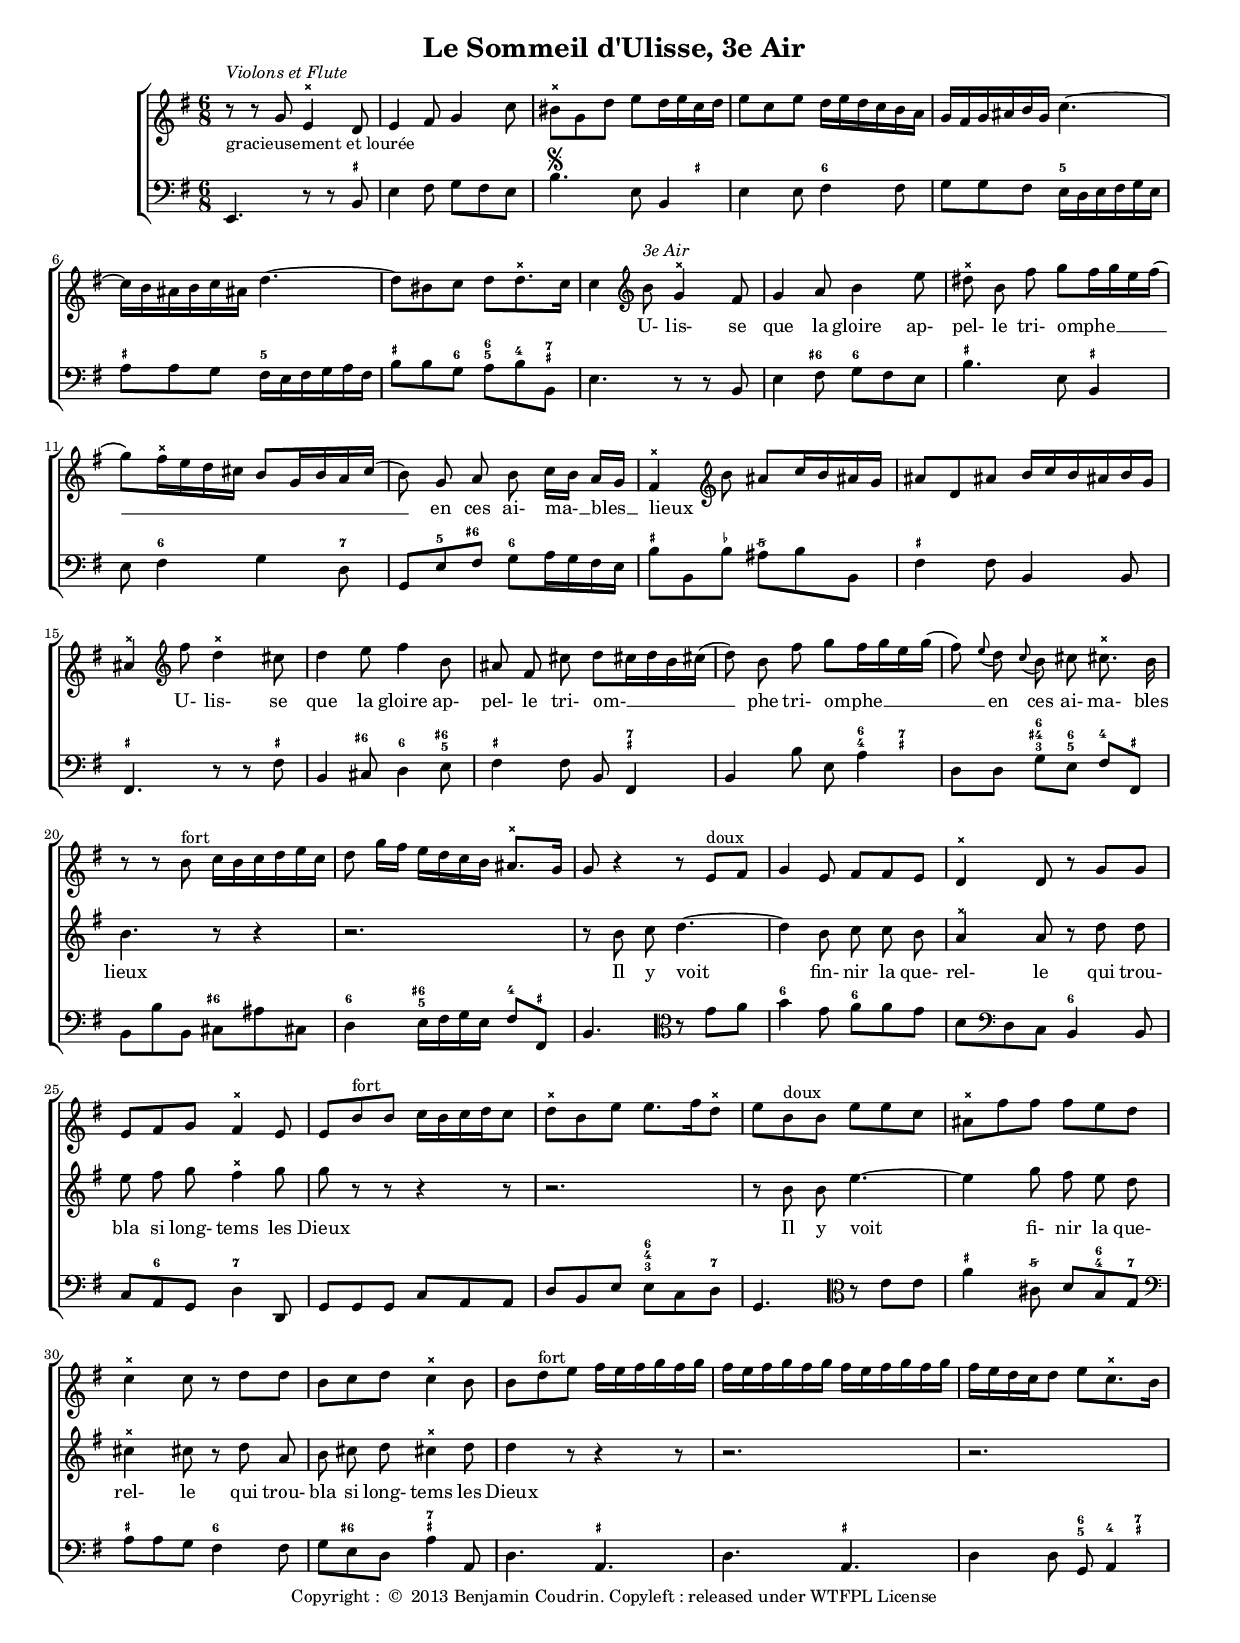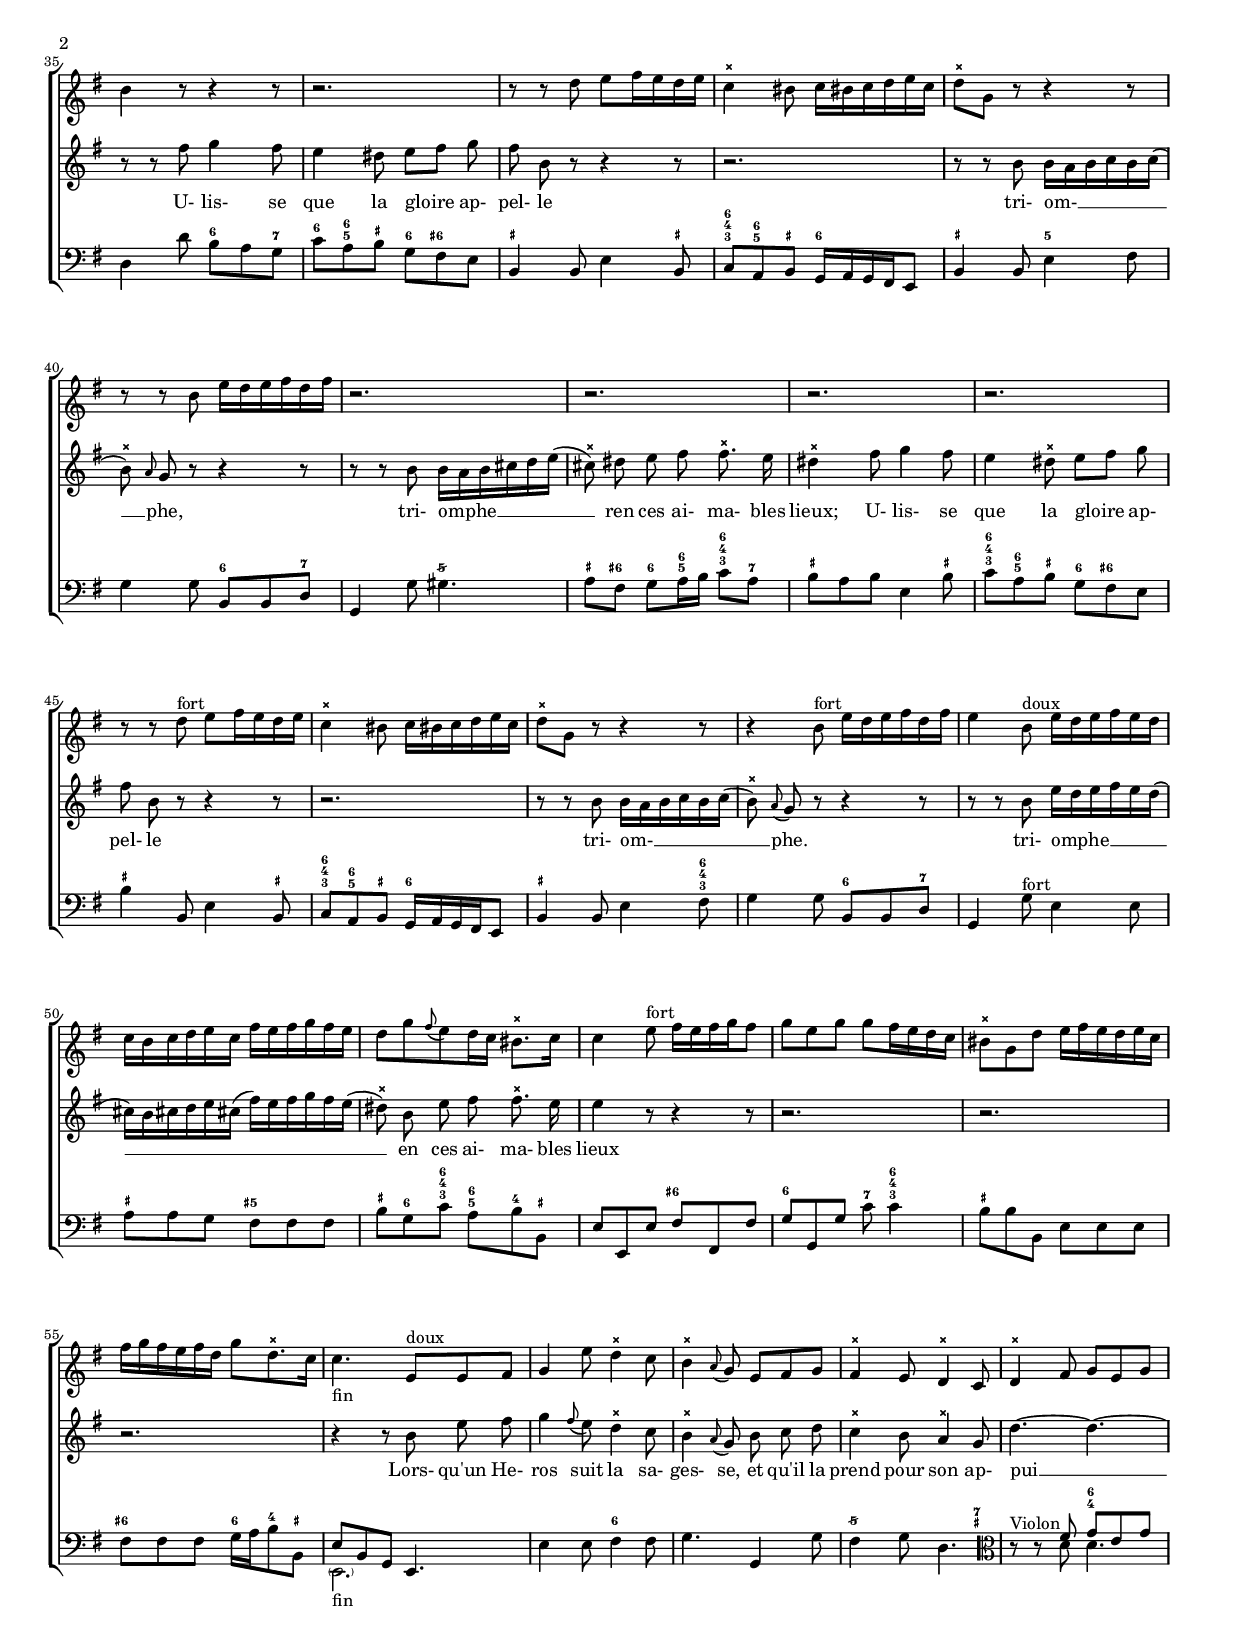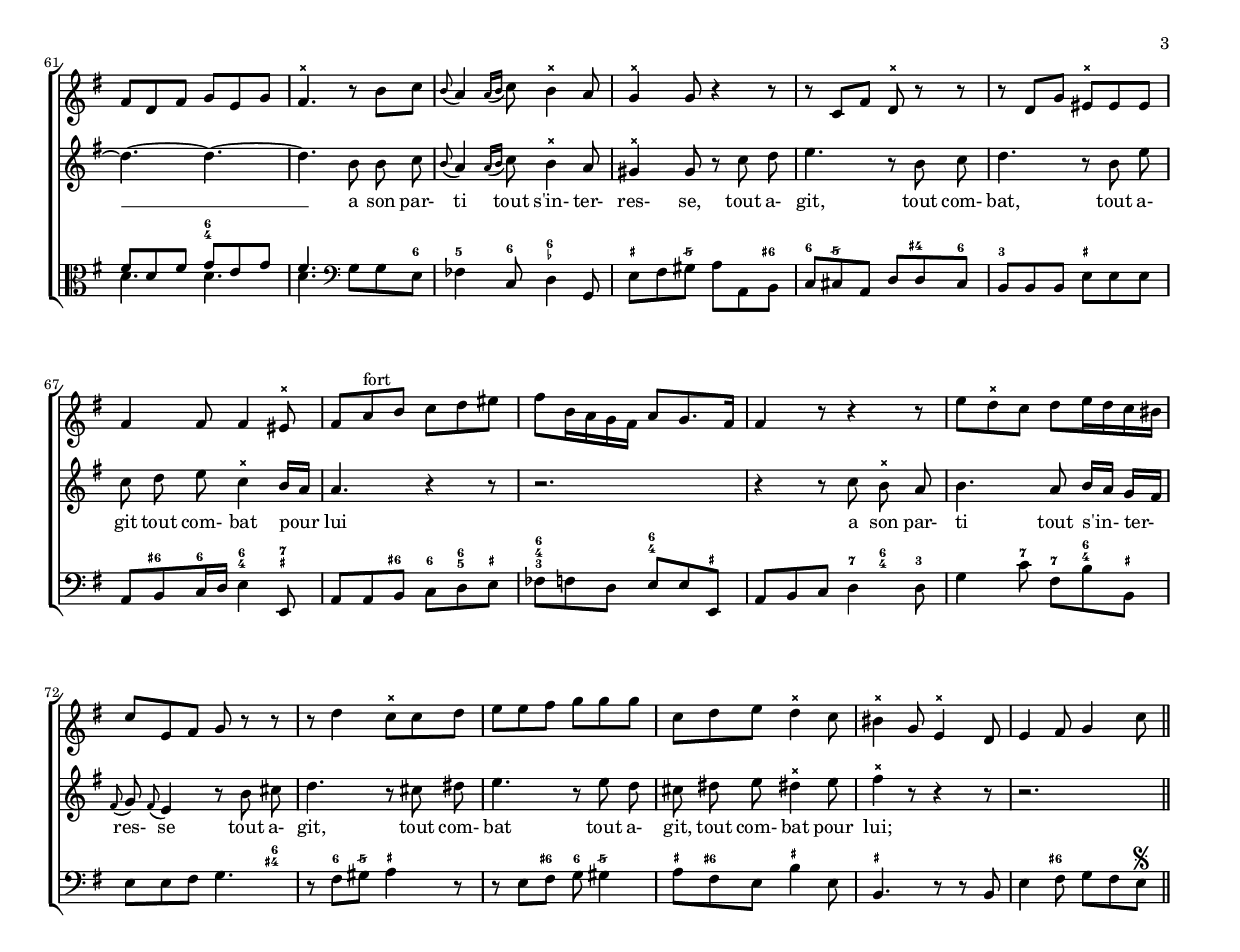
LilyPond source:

%%  air3.ly
%%  This file is part of the Earlilypond project
%% 
%%  Copyright (c) 2013 Benjamin Coudrin <benjamin.coudrin@gmail.com>
%%                All Rights Reserved
%%
%%  This program is free software. It comes without any warranty, to
%%  the extent permitted by applicable law. You can redistribute it
%%  and/or modify it under the terms of the Do What The Fuck You Want
%%  To Public License, Version 2, as published by Sam Hocevar. See
%%  http://sam.zoy.org/wtfpl/COPYING for more details.

\version "2.14.2"

#(set-default-paper-size "a4")
#(set-global-staff-size 15)

\paper {
  line-width    = 188\mm
  left-margin   = 10\mm
  top-margin    = 10\mm
  bottom-margin = 20\mm
  ragged-last-bottom = ##t 
  ragged-bottom = ##f
  annotate-spacing = ##f
  page-breaking = #ly:page-turn-breaking
  #(define page-breaking ly:page-turn-breaking)
}

\layout {
  \context {
    \RemoveEmptyStaffContext
    \override VerticalAxisGroup #'remove-first = ##t 
  }
}

\header {
  title = \markup \center-column {"Le Sommeil d'Ulisse, 3e Air"}% \concat {"Troisième cantate" }}
%  subtitle = \markup \center-column { "avec Simphonie" }
%  composer =  \markup \right-column { "Elisabeth Jacquet de La Guerre" \small "(1665-1729)" }
%  tagline = ""
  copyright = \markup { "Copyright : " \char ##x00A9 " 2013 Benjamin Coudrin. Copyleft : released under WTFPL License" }
}

\include "../../../3rdParty/Viole/ornements-viole.ly"

%% Ligne principale %%%%%%%%%%%%%%%%%%%%%%%%%%%%%%%%%%%%%%%%%%%%%%%%%%
voixun = {
  \clef french
  \key e \minor
  \time 6/8
  \relative c'' {
    % Simphonie
    r8^\markup{\italic{Violons et Flute}}_\markup{gracieusement et lourée}
    r b \vxmordant g4 fis8		| % 1
    g4 a8 b4 e8				| % 2
    \vxmordant dis8 [b fis']
    g [fis16 g e fis]			| % 3
    g8 [e g] fis16 [g fis e d c]	| % 4
    b [a b cis d b] e4. ~		| % 5
    e16 [d cis d e cis] fis4. ~		| % 6
    fis8 [dis e]
    fis [\vxmordant fis8. e16]		| % 7
    e4
    
    % Air
    \clef treble
    \autoBeamOff
    b8^\markup{\italic{3e Air}}
    \vxmordant g4 fis8
    g4 a8 b4 e8
    \vxmordant dis8 b fis' g [fis16 g e fis]
    (g8) [\vxmordant fis16 e d cis] b8 [g16 b a c]
    (b8) g a b c16 [b] a [g]
    \vxmordant fis4
    
    % Simphonie
    \clef french
    \autoBeamOn
    d'8 cis [e16 d cis b]	| % 
    cis8 [fis, cis']
    d16 [e d cis d b]		| % 
    \vxmordant cis4
    
    % Air
    \clef treble
    \autoBeamOff
    fis8 \vxmordant d4 cis8
    d4 e8 fis4 b,8
    ais8 fis cis' d [cis16 d b cis]
    (d8) b fis' g [fis16 g e g]
    (fis8) \grace e (d) \grace c (b) cis \vxmordant cis8. b16
    \break
    b4. r8 r4
    r2.
    r8 b8 c d4. ~
    d4 b8 c c b
    \vxmordant a4 a8 r d d
    e fis g \vxmordant fis4 g8
    g r r r4 r8
    r2.
    r8 b, b e4.~
    e4 g8 fis e d
    \vxmordant cis4 cis8 r d a
    b cis d \vxmordant cis4 d8
    d4 r8 r4 r8
    r2.
    r2.
    r8 r fis g4 fis8
    e4 dis8 e [fis] g
    fis b, r r4 r8
    r2.
    r8 r b b16 [a b c b c]
    (\vxmordant b8) \grace a g r r4 r8
    r8 r b b16 [a b cis d e]
    (\vxmordant cis8) dis e fis \vxmordant fis8. e16
    \vxmordant dis4 fis8 g4 fis8
    e4 \vxmordant dis8 e [fis] g
    fis b, r r4 r8
    r2.
    r8 r b b16 [a b c b c]
    (\vxmordant b8) \grace a (g) r r4 r8
    r8 r b e16 [d e fis e d]
    (cis) [b cis d e cis]
    (fis) [e fis g fis e]
    (\vxmordant dis8) b e fis \vxmordant fis8. e16
    e4 r8 r4 r8
    r2. r2. r2.
    r4 r8 b e fis
    g4 \grace fis8 (e) \vxmordant d4 c8
    \vxmordant b4 \grace a8 (g) b c d
    \vxmordant c4 b8 \vxmordant a4 g8
    d'4. ~ d ~
    d ~ d ~
    d b8 b c
    \grace b (a4) \grace {a16 ([b]} c8) \vxmordant b4 a8
    \vxmordant gis4 g8 r c d
    e4. r8 b8 c d4. r8 b e
    c d e \vxmordant c4 b16 [a]
    a4. r4 r8
    r2.
    r4 r8 c \vxmordant b a
    b4. a8 b16 [a] g [fis]
    \grace fis8 (g) \grace fis (e4) r8 b' cis
    d4. r8 cis dis
    e4. r8 e d
    cis dis e \vxmordant dis4 e8
    \vxmordant fis4 r8 r4 r8 r2.
  }
}

lyrun = \lyricmode {
  % Simphonie
  _ _ _ _ _ _ _ _ _ _ _ _ _ _ _ _ _ _ _ _ _ _ _ _ _ _ _ _
  _ _ _ _ _ _ _ _ _ _ _ _ _ _ _
  U- lis- se que la gloire ap- pel- le
  tri- omphe __ _ en ces ai- ma- __ bles __ lieux
  _ _ _ _ _ _ _ _ _ _ _ _ _ _ _ _
  U- lis- se que la gloire ap- pel- le
  tri- om- __ phe tri- omphe __
  en ces ai- ma- bles lieux
  Il y voit fin- nir la que- rel- le
  qui trou- bla si long- tems les Dieux
  Il y voit fi- nir la que- rel- le
  qui trou- bla si long- tems les Dieux
  U- lis- se que la gloire ap- pel- le
  tri- om- __ phe,
  tri- omphe __ ren ces ai- ma- bles lieux;
  U- lis- se que la gloire ap- pel- le
  tri- om- __ phe.
  tri- omphe __ en ces ai- ma- bles lieux
  Lors- qu'un He- ros suit la sa- ges- se,
  et qu'il la prend pour son ap- pui __
  a son par- ti tout s'in- ter- res- se,
  tout a- git, tout com- bat, tout a- git
  tout com- bat pour lui
  a son par- ti tout s'in- ter- res- se
  tout a- git, tout com- bat
  tout a- git, tout com- bat pour lui;
}

%% Ligne secondaire  %%%%%%%%%%%%%%%%%%%%%%%%%%%%%%%%%%%%%%%%%%%%%%%%%%
voixdeux = {
  \clef french
  \key e \minor
  \time 6/8
  \relative c'' {
    s2. s s s s s s s s s s s s s s s s s s
    r8 r d^\markup{fort} e16 [d e fis g e]
    fis8 b16 [a] g [fis e d] \vxmordant cis8. b16
    b8 r4 r8 g8^\markup{doux} [a]
    b4 g8 a [a g]
    \vxmordant fis4 fis8 r b [b]
    g [a b] \vxmordant a4 g8
    g [d'^\markup{fort} d] e16 [d e fis e8]
    \vxmordant fis [d g] g8. [a16 \vxmordant fis8]
    g8 [d^\markup{doux} d] g [g e]
    \vxmordant cis [a' a] a [g fis]
    \vxmordant e4 e8 r fis [fis]
    d [e fis] \vxmordant e4 d8
    d [fis^\markup{fort} g] a16 [g a b a b]
    a [g a b a b] a [g a b a b]
    a [g fis e fis8] g [\vxmordant e8. d16]
    d4 r8 r4 r8
    r2.
    r8 r fis g [a16 g fis g]
    \vxmordant e4 dis8 e16 [dis e fis g e]
    \vxmordant fis8 [b,] r r4 r8
    r8 r d g16 [fis g a fis a]
    r2. r2. r2. r2.
    r8 r fis^\markup{fort} g [a16 g fis g]
    \vxmordant e4 dis8 e16 [dis e fis g e]
    \vxmordant fis8 [b,] r r4 r8
    r4 d8^\markup{fort} g16 [fis g a fis a]
    g4 d8^\markup{doux} g16 [fis g a g fis]
    e [d e fis g e] a [g a b a g]
    fis8 [b \grace a (g) fis16 e] \vxmordant dis8. e16
    e4 g8^\markup{fort} a16 [g a b a8]
    b [g b] b [a16 g fis e]
    \vxmordant dis8 [b fis'] g16 [a g fis g e]
    a [b a g a fis] b8 [\vxmordant fis8. e16]
    e4._\markup{fin} g,8^\markup{doux} [g a]
    b4 g'8 \vxmordant fis4 e8
    \vxmordant d4 \grace c8 (b) g [a b]
    \vxmordant a4 g8 \vxmordant fis4 e8
    \vxmordant fis4 a8 b [g b]
    a [fis a] b [g b]
    \vxmordant a4. r8 d [e]
    \grace d (c4) \grace {c16 ([d]} e8) \vxmordant d4 c8
    \vxmordant b4 b8 r4 r8
    r e, [a] \vxmordant fis r r
    r fis [b] \vxmordant gis [g g]
    a4 a8 a4 \vxmordant gis8
    a8 [c^\markup{fort} d] e [fis gis]
    a [d,16 c b a] c8 [b8. a16]
    a4 r8 r4 r8
    g'8 [\vxmordant fis e] fis [g16 fis e dis]
    e8 [g, a] b8 r r
    r fis'4 \vxmordant e8 [e fis]
    g [g a] b [b b]
    e, [fis g] \vxmordant fis4 e8
    \vxmordant dis4 b8 \vxmordant g4 fis8
    g4 a8 b4 e8
  }
}

%% BASSE CONTINUE %%%%%%%%%%%%%%%%%%%%%%%%%%%%%%%%%%%%%%%%%%%%%%%%%%
bassefig = \figuremode {
  s2 s8 <_+>
  s2.
  s2 s8 <_+>
  s4. <6>
  s <5>
  <_+> <5>
  <_+>4 <6>8 <6 5> <4> <7 _+>
  s2.
  s4 <6+>8 <6>4.
  <_+> s8 <_+>4
  s8 <6>4 s <7>8
  s <5> <6+> <6>4.
  <_+>4 <_->8 <5/>4.
  <_+> s
  <_+>4. s4 <_+>8
  s4 <6+>8 <6>4 <6+ 5>8
  <_+>4 s <7 _+>
  s2 <6 4>8 <7 _+>
  s4 <6 4+ 3>8 <6 5> <4> <_+>
  s4. <6+>
  <6>4 <6+ 5> <4>8 <_+>
  s2.
  <6>4. <6>
  s <6>
  s8 <6>4 <7>4.
  s2.
  s4. <6 4 3>4 <7>8
  s2.
  <_+>4 <5/>8 s <6 4> <7>
  <_+>4. <6>
  s8 <6+>4 <7 _+>4.
  s <_+>
  s <_+>
  s <6 5>8 <4> <7 _+>
  s4. <6>4 <7>8
  <6> <6 5> <_+> <6> <6+> s
  <_+>4. s4 <_+>8
  <6 4 3> <6 5> <_+> <6>4.
  <_+> <5>
  s <6>4 <7>8
  s4. <5/>
  <_+>8 <6+> <6> <6 5> <6 4 3> <7>
  <_+>4. s4 <_+>8
  <6 4 3>8 <6 5> <_+> <6> <6+> s
  <_+>4. s4 <_+>8
  <6 4 3>8 <6 5> <_+> <6>4.
  <_+> s4 <6 4 3>8
  s4. <6>4 <7>8
  s2.
  <_+>4. <5+>
  <_+>8 <6> <6 4 3> <6 5> <4> <_+>
  s4. <6+>
  <6> <7>8 <6 4 3>4
  <_+>4. s
  <6+> <6>8 <4> <_+>
  s2.
  s4. <6>
  s2.
  <5/>4. s4 <7 _+>8
  s4. <6 4>
  s <6 4>
  s s4 <6>8
  <5>4 <6>8 <6 _->4.
  <_+>4 <5/>8 s4 <6+>8
  <6> <5/> s4 <4+>8 <6>
  <3>4. <_+>
  s8 <6+> <6> <6 4>4 <7 _+>8
  s4 <6+>8 <6> <6 5> <_+>
  <6 4 3>4. <6 4>4 <_+>8
  s4. <7>8 <6 4> <3>
  s4 <7>8 <7> <6 4> <_+>
  s4. s4 <6 4+>8
  s8 <6> <5/> <_+>4.
  s4 <6+>8 <6> <5/>4
  <_+>8 <6+> s <_+>4.
  <_+> s s4 <6+>8 s4.
}

basse = {
  \clef bass
  \key e \minor
  \time 6/8
  \relative c {
    e,4. r8 r b'		| % 1
    e4 fis8 g [fis e]		| % 2
    b'4.^\segno e,8 b4			| % 3
    e4 e8 fis4 fis8		| % 4
    g [g fis]
    e16 [d e fis g e]		| % 5
    a8 [a g]
    fis16 [e fis g a fis]	| % 6
    b8 [b g] a [b b,]		| % 7
    e4. r8 r b			| % 8
    e4 fis8 g [fis e]		| % 9
    b'4. e,8 b4			| % 10
    e8 fis4 g d8		| % 11
    g,8 [e' fis]
    g [a16 g fis e]		| % 12
    b'8 [b, b'] ais [b b,]	| % 13
    fis'4 fis8 b,4 b8		| % 14
    fis4. r8 r fis'		| % 15
    b,4 cis8 d4 e8		| % 16
    fis4 fis8 b, fis4		| % 17
    b4 b'8 e, a4		| % 18
    d,8 [d] g [e] fis [fis,]	| % 19
    b [b' b,] cis [ais' cis,]	| % 20
    d4 e16 [fis g e] fis8 [fis,]	| %  21
    b4. \clef alto r8 g''8 [a]	| % 22
    b4 g8 a [a g]		| % 23
    d [\clef bass d, c] b4 b8	| % 24
    c8 [a g] d'4 d,8		| % 25
    g [g g] c [a a]		| % 26
    d [b e] e [c d]		| % 27
    g,4. \clef alto r8 e'' [e]	| % 28
    a4 cis,8 d [b g]		| % 29
    \clef bass a [a g] fis4 fis8	| % 30
    g [e d] a'4 a,8		| % 31
    d4. a			| % 32
    d a				| % 33
    d4 d8 g, a4			| % 34
    d4 d'8 b [a g]		| % 35
    c [a b] g [fis e]		| % 36
    b4 b8 e4 b8			| % 37
    c [a b] g16 [a g fis e8]	| % 38
    b'4 b8 e4 fis8		| % 39
    g4 g8 b, [b d]		| % 40
    g,4 g'8 gis4.		| % 41
    a8 [fis] g8 [a16 b] c8 [a]	| % 42
    b [a b] e,4 b'8		| % 43
    c8 [a b] g [fis e]		| % 44
    b'4 b,8 e4 b8		| % 45
    c [a b] g16 [a g fis e8]	| % 46
    b'4 b8 e4 fis8		| % 47
    g4 g8 b, [b d]		| % 48
    g,4 g'8^\markup{fort} e4 e8	| % 49
    a8 [a g] fis [fis fis]	| % 50
    b [g c] a [b b,]		| % 51
    e [e, e'] fis [fis, fis']	| % 52
    g [g, g'] c c4		| % 53
    b8 [b b,] e [e e]		| % 54
    fis [fis fis] g16 [a b8 b,]	| % 55
    <<{e [b g]  e4.}\\{\parenthesize e2._\markup{fin}}>>	| % 56
    e'4 e8 fis4 fis8		| % 56
    g4. g,4 g'8
    fis4 g8 d4.
    \clef alto r8^\markup{Violon} r8 <<{fis' g [e g]}\\{d d4.}>>
    <<{fis8 [d fis] g [e g]}\\{d4. d}>>
    <<{fis4.}\\{d4.}>> \clef bass g,8 [g e]
    fes4 c8 d4 g,8
    e' [fis gis] a [a, b]
    c [cis a] d [d c]
    b [b b] e [e e]
    a, [b c16 d] e4 e,8
    a8 [a b] c [d e]
    fes [f d] e [e e,]
    a [b c] d4 d8
    g4 c8 fis, [b b,]
    e [e fis] g4.
    r8 fis [gis] a4 r8
    r e [fis] g gis4
    a8 [fis e] b'4 e,8
    b4. r8 r b
    e4 fis8 g [fis e^\segno]
    \bar "||"
  }
}


%% CONDUCTEUR     %%%%%%%%%%%%%%%%%%%%%%%%%%%%%%%%%%%%%%%%%%%%%%%%%%
\score {
  \new StaffGroup  <<
    \new Voice = "vdeux" <<\override Staff.BarLine #'allow-span-bar = ##f #(set-accidental-style 'forget) \voixdeux >>
    \new Voice = "vun" <<\override Staff.BarLine #'allow-span-bar = ##f #(set-accidental-style 'forget) \voixun >>
    \new Lyrics \lyricsto vun { \lyrun }
    \new Staff <<
      \override Staff.BarLine #'allow-span-bar = ##f
      #(set-accidental-style 'forget)
      \figuremode { \bassefig }
      \basse
    >>
 >>
}